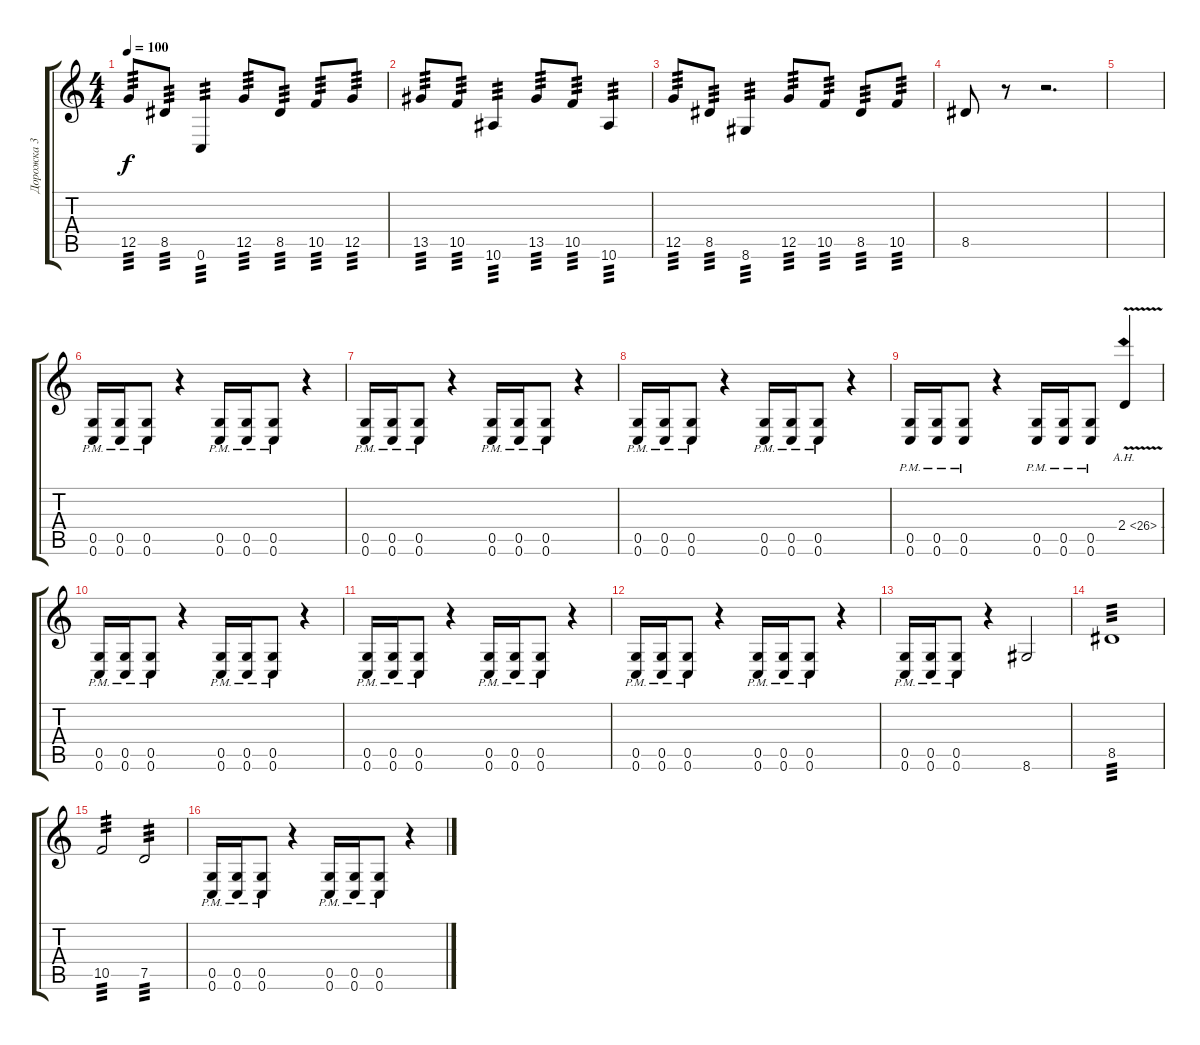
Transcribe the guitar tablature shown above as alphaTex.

\track ("Дорожка 3" "Дорожка 3") {instrument distortionguitar}
\staff {score tabs}
\tuning (D4 A3 F3 C3 G2 C2) {hide}
\ts (4 4)
\tempo 100
\clef g2
\ks c
12.5.8{tp 3 dy f} 8.5.8{tp 3} 0.6.4{tp 3} 12.5.8{tp 3} 8.5.8{tp 3} 10.5.8{tp 3} 12.5.8{tp 3} |
13.5.8{tp 3} 10.5.8{tp 3} 10.6.4{tp 3} 13.5.8{tp 3} 10.5.8{tp 3} 10.6.4{tp 3} |
12.5.8{tp 3} 8.5.8{tp 3} 8.6.4{tp 3} 12.5.8{tp 3} 10.5.8{tp 3} 8.5.8{tp 3} 10.5.8{tp 3} |
8.5.8 r.8 r.2{d} |
|
(0.5{pm} 0.6{pm}).16 (0.5{pm} 0.6{pm}).16 (0.5{pm} 0.6{pm}).8 r.4 (0.5{pm} 0.6{pm}).16 (0.5{pm} 0.6{pm}).16 (0.5{pm} 0.6{pm}).8 r.4 |
(0.5{pm} 0.6{pm}).16 (0.5{pm} 0.6{pm}).16 (0.5{pm} 0.6{pm}).8 r.4 (0.5{pm} 0.6{pm}).16 (0.5{pm} 0.6{pm}).16 (0.5{pm} 0.6{pm}).8 r.4 |
(0.5{pm} 0.6{pm}).16 (0.5{pm} 0.6{pm}).16 (0.5{pm} 0.6{pm}).8 r.4 (0.5{pm} 0.6{pm}).16 (0.5{pm} 0.6{pm}).16 (0.5{pm} 0.6{pm}).8 r.4 |
(0.5{pm} 0.6{pm}).16 (0.5{pm} 0.6{pm}).16 (0.5{pm} 0.6{pm}).8 r.4 (0.5{pm} 0.6{pm}).16 (0.5{pm} 0.6{pm}).16 (0.5{pm} 0.6{pm}).8 2.4{ah 24 v}.4 |
(0.5{pm} 0.6{pm}).16 (0.5{pm} 0.6{pm}).16 (0.5{pm} 0.6{pm}).8 r.4 (0.5{pm} 0.6{pm}).16 (0.5{pm} 0.6{pm}).16 (0.5{pm} 0.6{pm}).8 r.4 |
(0.5{pm} 0.6{pm}).16 (0.5{pm} 0.6{pm}).16 (0.5{pm} 0.6{pm}).8 r.4 (0.5{pm} 0.6{pm}).16 (0.5{pm} 0.6{pm}).16 (0.5{pm} 0.6{pm}).8 r.4 |
(0.5{pm} 0.6{pm}).16 (0.5{pm} 0.6{pm}).16 (0.5{pm} 0.6{pm}).8 r.4 (0.5{pm} 0.6{pm}).16 (0.5{pm} 0.6{pm}).16 (0.5{pm} 0.6{pm}).8 r.4 |
(0.5{pm} 0.6{pm}).16 (0.5{pm} 0.6{pm}).16 (0.5{pm} 0.6{pm}).8 r.4 8.6.2 |
8.5.1{tp 3} |
10.5.2{tp 3} 7.5.2{tp 3} |
(0.5{pm} 0.6{pm}).16 (0.5{pm} 0.6{pm}).16 (0.5{pm} 0.6{pm}).8 r.4 (0.5{pm} 0.6{pm}).16 (0.5{pm} 0.6{pm}).16 (0.5{pm} 0.6{pm}).8 r.4
